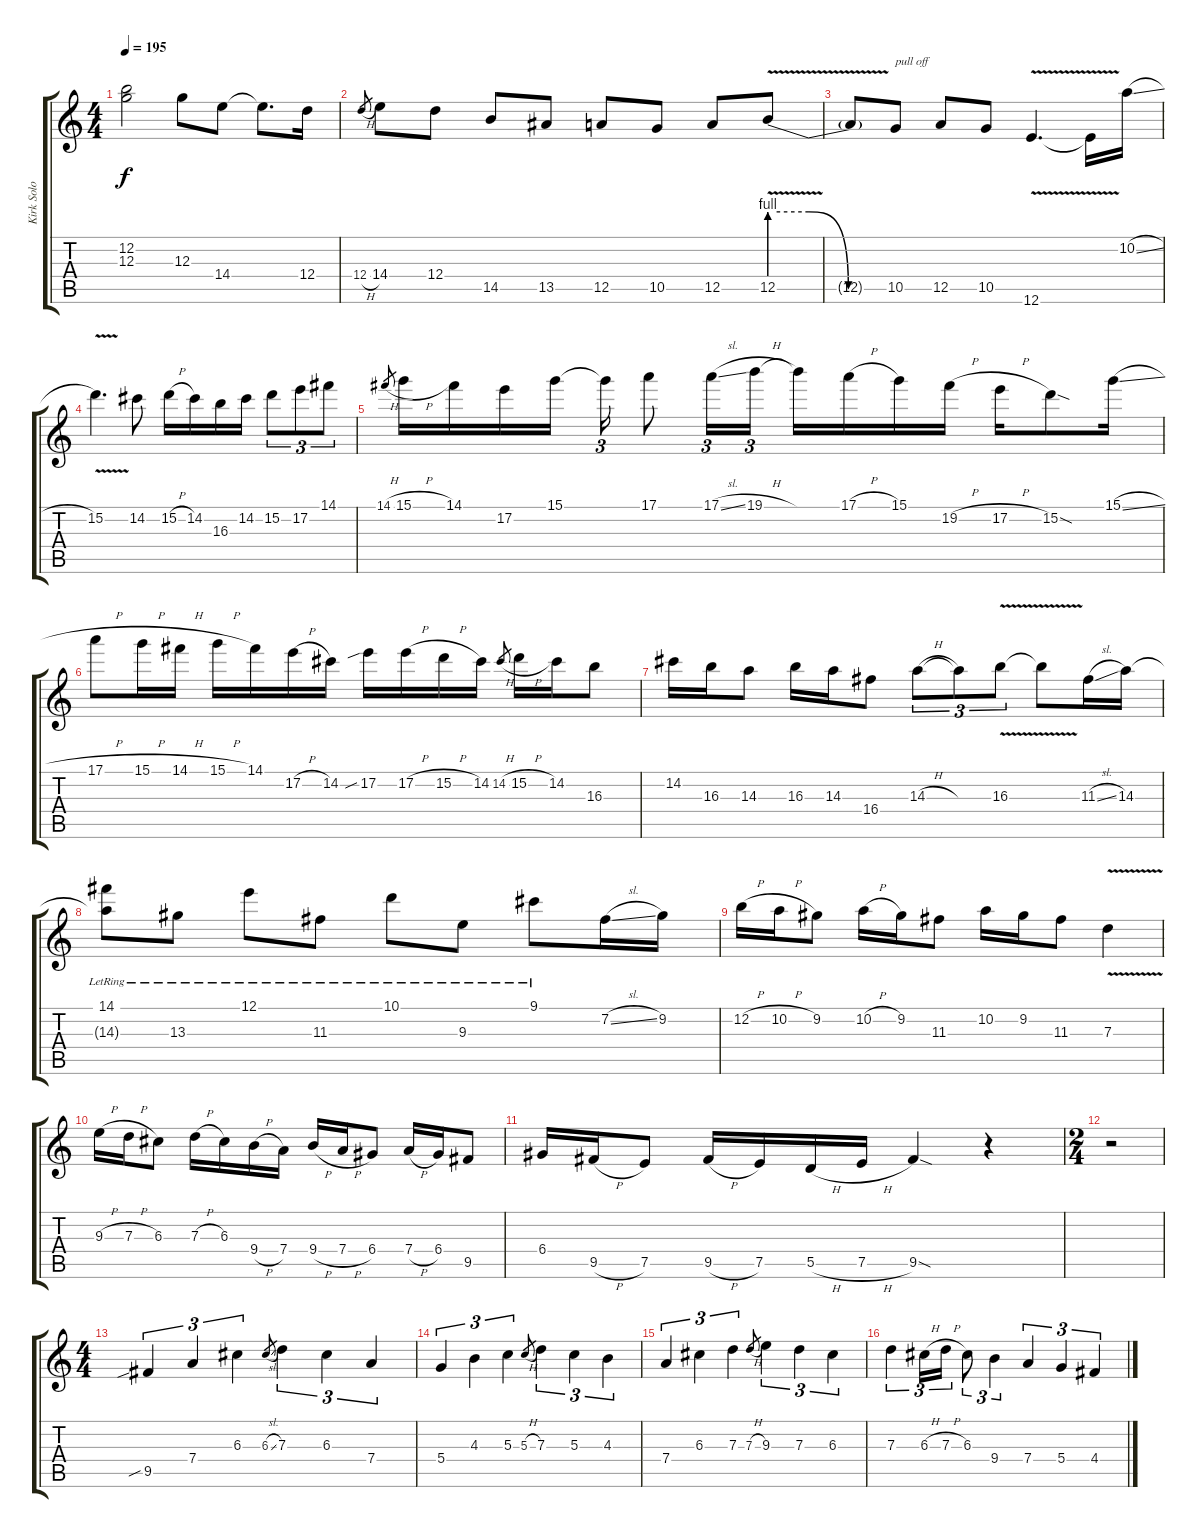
\track ("Kirk Solo" "Kirk Solo") {instrument distortionguitar}
\staff {score tabs}
\tuning (E4 B3 G3 D3 A2 E2) {hide}
\ts (4 4)
\tempo 195
\clef g2
\ks c
(12.2{t} 12.3{t}).2{dy f} 12.3.8 14.4.8 14.4{t}.8{d} 12.4.16 |
12.4{h}.8{gr} 14.4.8 12.4.8 14.5.8 13.5.8 12.5.8 10.5.8 12.5.8 12.5{be (custom 0 4 20 4 40 0 60 0) v}.8 |
12.5{t}.8 10.5.8{txt "pull off"} 12.5.8 10.5.8 12.6{v}.4{d} 12.6{t}.16 10.2{sl}.16 |
15.2{v}.4{d} 14.2.8 15.2{h}.16 14.2.16 16.3.16 14.2.16 15.2.8{tu (3 2)} 17.2.8{tu (3 2)} 14.1.8{tu (3 2)} |
14.1{h}.8{gr} 15.1{h}.16 14.1.16 17.2.16 15.1.16 15.1{t}.16{tu (3 2)} 17.1.8 17.1{sl}.16{tu (3 2)} 19.1{h}.16{tu (3 2)} 19.1{t}.16 17.1{h}.16 15.1.16 19.2{h}.16 17.2{h}.16 15.2{sod}.8 15.1{sl}.16 |
17.1{h}.8 15.1{h}.16 14.1{h}.16 15.1{h}.16 14.1.16 17.2{h}.16 14.2.16 17.2{sib}.16 17.2{h}.16 15.2{h}.16 14.2.16 14.2{h}.8{gr} 15.2{h}.16 14.2.16 16.3.8 |
14.2.16 16.3.16 14.3.8 16.3.16 14.3.16 16.4.8 14.3{h}.8{tu (3 2)} 14.3{t}.8{tu (3 2)} 16.3{v}.8{tu (3 2)} 16.3{t}.8 11.3{sl}.16 14.3.16 |
(14.1{lr} 14.3{t}).8 13.3{lr}.8 12.1{lr}.8 11.3{lr}.8 10.1{lr}.8 9.3{lr}.8 9.1{lr}.8 7.2{sl}.16 9.2.16 |
12.2{h}.16 10.2{h}.16 9.2.8 10.2{h}.16 9.2.16 11.3.8 10.2.16 9.2.16 11.3.8 7.3{v}.4 |
9.3{h}.16 7.3{h}.16 6.3.8 7.3{h}.16 6.3.16 9.4{h}.16 7.4.16 9.4{h}.16 7.4{h}.16 6.4.8 7.4{h}.16 6.4.16 9.5.8 |
6.4.16 9.5{h}.16 7.5.8 9.5{h}.16 7.5.16 5.5{h}.16 7.5{h}.16 9.5{sod}.4 r.4 |
\ts (2 4)
r.2 |
\ts (4 4)
9.5{sib}.4{tu (3 2)} 7.4.4{tu (3 2)} 6.3.4{tu (3 2)} 6.3{sl}.8{gr} 7.3.4{tu (3 2)} 6.3.4{tu (3 2)} 7.4.4{tu (3 2)} |
5.4.4{tu (3 2)} 4.3.4{tu (3 2)} 5.3.4{tu (3 2)} 5.3{h}.8{gr} 7.3.4{tu (3 2)} 5.3.4{tu (3 2)} 4.3.4{tu (3 2)} |
7.4.4{tu (3 2)} 6.3.4{tu (3 2)} 7.3.4{tu (3 2)} 7.3{h}.8{gr} 9.3.4{tu (3 2)} 7.3.4{tu (3 2)} 6.3.4{tu (3 2)} |
7.3.4{tu (3 2)} 6.3{h}.16{tu (3 2)} 7.3{h}.16{tu (3 2)} 6.3.8{tu (3 2)} 9.4.4{tu (3 2)} 7.4.4{tu (3 2)} 5.4.4{tu (3 2)} 4.4.4{tu (3 2)}
